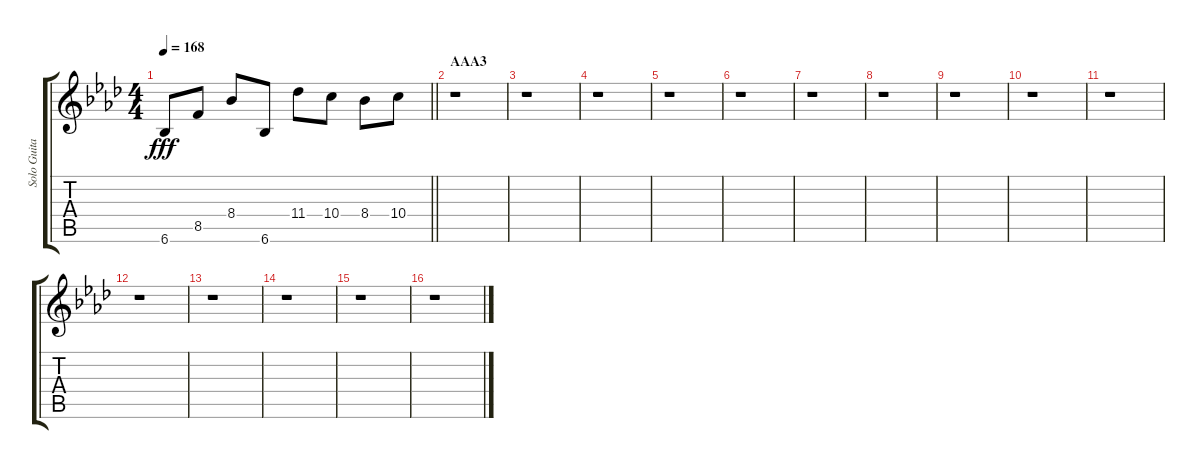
\track ("Solo Guitar" "Solo Guita") {instrument distortionguitar}
\staff {score tabs}
\tuning (E4 B3 G3 D3 A2 E2) {hide}
\ts (4 4)
\tempo 168
\clef g2
\barLineRight lightlight
\ks fminor
6.6.8{dy fff} 8.5.8 8.4.8 6.6.8 11.4.8 10.4.8 8.4.8 10.4.8 |
\section ("" "AAA3")
r.1 |
r.1 |
r.1 |
r.1 |
r.1 |
r.1 |
r.1 |
r.1 |
r.1 |
r.1 |
r.1 |
r.1 |
r.1 |
r.1 |
r.1
